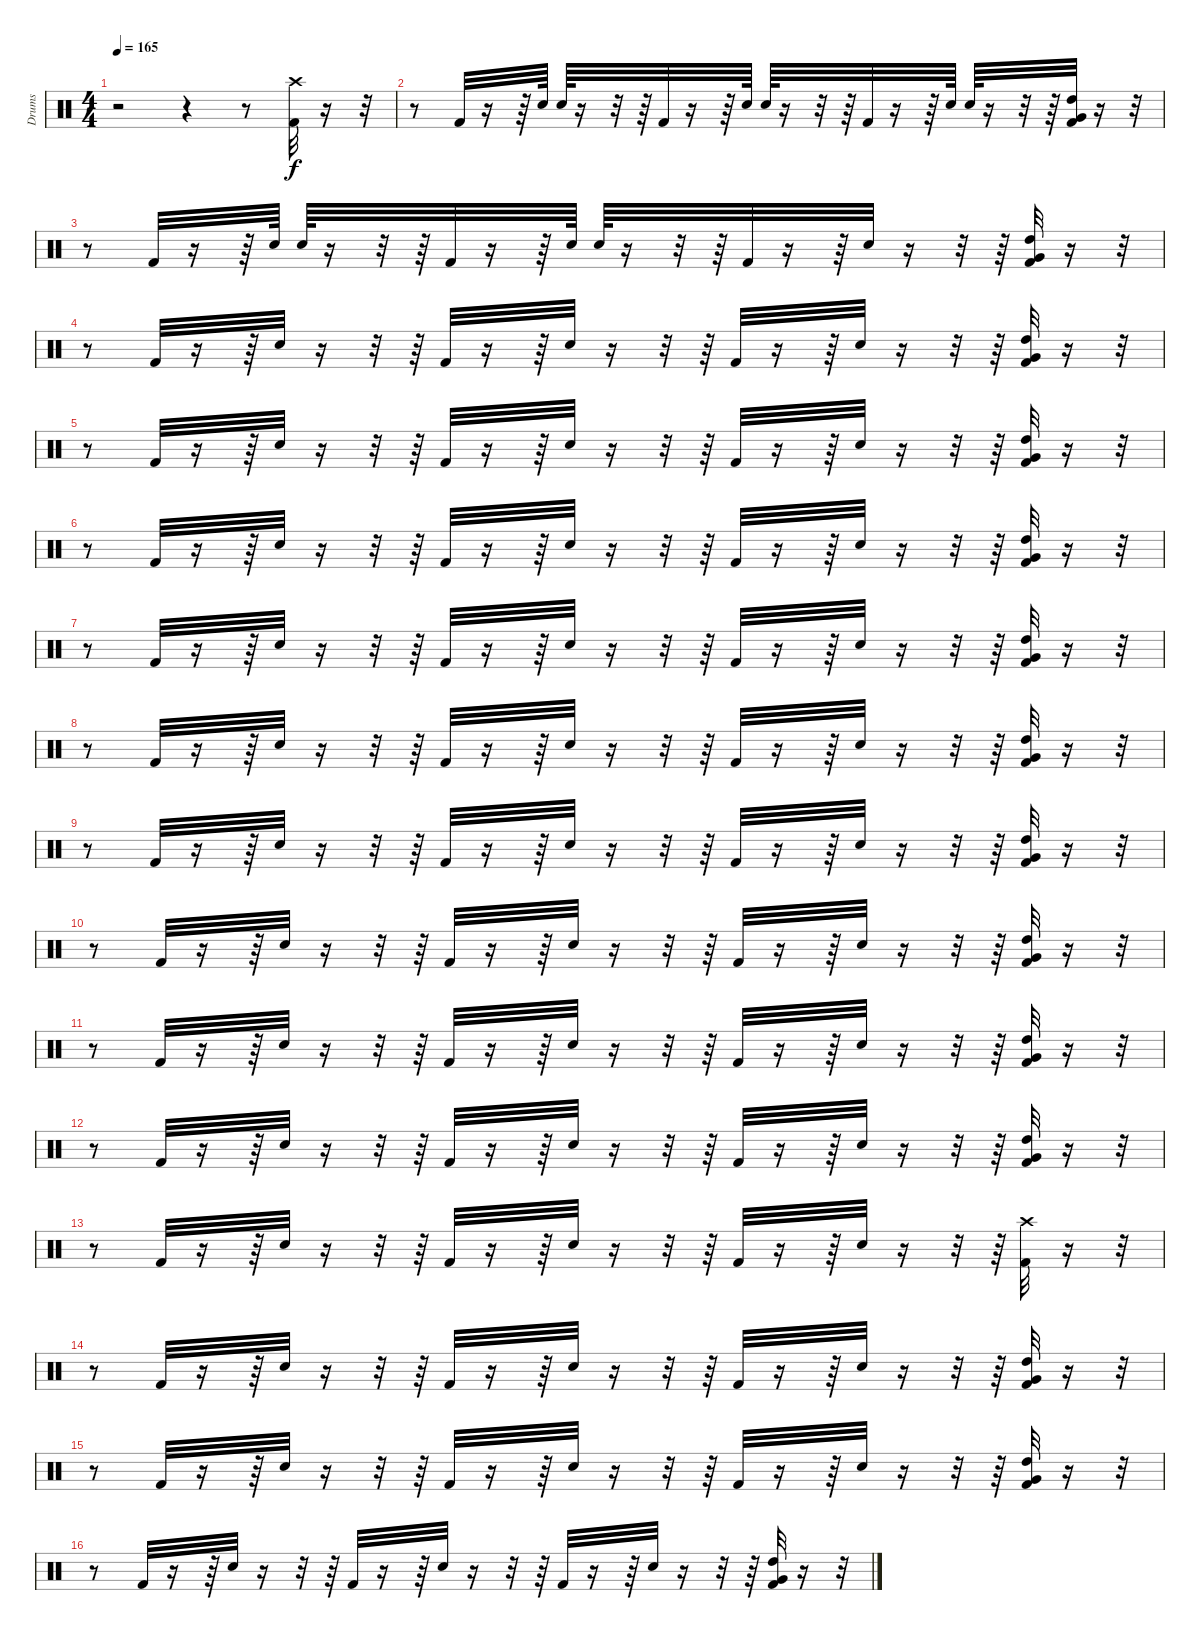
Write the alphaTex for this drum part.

\track ("Drums" "Drums") {instrument percussion}
\staff {score}
\articulation defaults
\ts (4 4)
\tempo 165
\clef neutral
\ks c
r.2{dy f} r.4 r.8 ("Kick (hit) 2" "Crash high (hit)").32 r.16 r.32 |
r.8 "Kick (hit) 2".32 r.16 r.64 "Snare (hit) 2".64 "Snare (hit) 2".64 r.16 r.32 r.64 "Kick (hit) 2".32 r.16 r.64 "Snare (hit) 2".64 "Snare (hit) 2".64 r.16 r.32 r.64 "Kick (hit) 2".32 r.16 r.64 "Snare (hit) 2".64 "Snare (hit) 2".64 r.16 r.32 r.64 ("Very Low Tom (hit)" "High Tom (hit)" "Kick (hit) 2").32 r.16 r.32 |
r.8 "Kick (hit) 2".32 r.16 r.64 "Snare (hit) 2".64 "Snare (hit) 2".64 r.16 r.32 r.64 "Kick (hit) 2".32 r.16 r.64 "Snare (hit) 2".64 "Snare (hit) 2".64 r.16 r.32 r.64 "Kick (hit) 2".32 r.16 r.64 "Snare (hit) 2".32 r.16 r.32 r.64 ("Very Low Tom (hit)" "High Tom (hit)" "Kick (hit) 2").32 r.16 r.32 |
r.8 "Kick (hit) 2".32 r.16 r.64 "Snare (hit) 2".32 r.16 r.32 r.64 "Kick (hit) 2".32 r.16 r.64 "Snare (hit) 2".32 r.16 r.32 r.64 "Kick (hit) 2".32 r.16 r.64 "Snare (hit) 2".32 r.16 r.32 r.64 ("Very Low Tom (hit)" "High Tom (hit)" "Kick (hit) 2").32 r.16 r.32 |
r.8 "Kick (hit) 2".32 r.16 r.64 "Snare (hit) 2".32 r.16 r.32 r.64 "Kick (hit) 2".32 r.16 r.64 "Snare (hit) 2".32 r.16 r.32 r.64 "Kick (hit) 2".32 r.16 r.64 "Snare (hit) 2".32 r.16 r.32 r.64 ("Very Low Tom (hit)" "High Tom (hit)" "Kick (hit) 2").32 r.16 r.32 |
r.8 "Kick (hit) 2".32 r.16 r.64 "Snare (hit) 2".32 r.16 r.32 r.64 "Kick (hit) 2".32 r.16 r.64 "Snare (hit) 2".32 r.16 r.32 r.64 "Kick (hit) 2".32 r.16 r.64 "Snare (hit) 2".32 r.16 r.32 r.64 ("Very Low Tom (hit)" "High Tom (hit)" "Kick (hit) 2").32 r.16 r.32 |
r.8 "Kick (hit) 2".32 r.16 r.64 "Snare (hit) 2".32 r.16 r.32 r.64 "Kick (hit) 2".32 r.16 r.64 "Snare (hit) 2".32 r.16 r.32 r.64 "Kick (hit) 2".32 r.16 r.64 "Snare (hit) 2".32 r.16 r.32 r.64 ("Very Low Tom (hit)" "High Tom (hit)" "Kick (hit) 2").32 r.16 r.32 |
r.8 "Kick (hit) 2".32 r.16 r.64 "Snare (hit) 2".32 r.16 r.32 r.64 "Kick (hit) 2".32 r.16 r.64 "Snare (hit) 2".32 r.16 r.32 r.64 "Kick (hit) 2".32 r.16 r.64 "Snare (hit) 2".32 r.16 r.32 r.64 ("Very Low Tom (hit)" "High Tom (hit)" "Kick (hit) 2").32 r.16 r.32 |
r.8 "Kick (hit) 2".32 r.16 r.64 "Snare (hit) 2".32 r.16 r.32 r.64 "Kick (hit) 2".32 r.16 r.64 "Snare (hit) 2".32 r.16 r.32 r.64 "Kick (hit) 2".32 r.16 r.64 "Snare (hit) 2".32 r.16 r.32 r.64 ("Very Low Tom (hit)" "High Tom (hit)" "Kick (hit) 2").32 r.16 r.32 |
r.8 "Kick (hit) 2".32 r.16 r.64 "Snare (hit) 2".32 r.16 r.32 r.64 "Kick (hit) 2".32 r.16 r.64 "Snare (hit) 2".32 r.16 r.32 r.64 "Kick (hit) 2".32 r.16 r.64 "Snare (hit) 2".32 r.16 r.32 r.64 ("Very Low Tom (hit)" "High Tom (hit)" "Kick (hit) 2").32 r.16 r.32 |
r.8 "Kick (hit) 2".32 r.16 r.64 "Snare (hit) 2".32 r.16 r.32 r.64 "Kick (hit) 2".32 r.16 r.64 "Snare (hit) 2".32 r.16 r.32 r.64 "Kick (hit) 2".32 r.16 r.64 "Snare (hit) 2".32 r.16 r.32 r.64 ("Very Low Tom (hit)" "High Tom (hit)" "Kick (hit) 2").32 r.16 r.32 |
r.8 "Kick (hit) 2".32 r.16 r.64 "Snare (hit) 2".32 r.16 r.32 r.64 "Kick (hit) 2".32 r.16 r.64 "Snare (hit) 2".32 r.16 r.32 r.64 "Kick (hit) 2".32 r.16 r.64 "Snare (hit) 2".32 r.16 r.32 r.64 ("Very Low Tom (hit)" "High Tom (hit)" "Kick (hit) 2").32 r.16 r.32 |
r.8 "Kick (hit) 2".32 r.16 r.64 "Snare (hit) 2".32 r.16 r.32 r.64 "Kick (hit) 2".32 r.16 r.64 "Snare (hit) 2".32 r.16 r.32 r.64 "Kick (hit) 2".32 r.16 r.64 "Snare (hit) 2".32 r.16 r.32 r.64 ("Crash high (hit)" "Kick (hit) 2").32 r.16 r.32 |
r.8 "Kick (hit) 2".32 r.16 r.64 "Snare (hit) 2".32 r.16 r.32 r.64 "Kick (hit) 2".32 r.16 r.64 "Snare (hit) 2".32 r.16 r.32 r.64 "Kick (hit) 2".32 r.16 r.64 "Snare (hit) 2".32 r.16 r.32 r.64 ("Very Low Tom (hit)" "High Tom (hit)" "Kick (hit) 2").32 r.16 r.32 |
r.8 "Kick (hit) 2".32 r.16 r.64 "Snare (hit) 2".32 r.16 r.32 r.64 "Kick (hit) 2".32 r.16 r.64 "Snare (hit) 2".32 r.16 r.32 r.64 "Kick (hit) 2".32 r.16 r.64 "Snare (hit) 2".32 r.16 r.32 r.64 ("Very Low Tom (hit)" "High Tom (hit)" "Kick (hit) 2").32 r.16 r.32 |
r.8 "Kick (hit) 2".32 r.16 r.64 "Snare (hit) 2".32 r.16 r.32 r.64 "Kick (hit) 2".32 r.16 r.64 "Snare (hit) 2".32 r.16 r.32 r.64 "Kick (hit) 2".32 r.16 r.64 "Snare (hit) 2".32 r.16 r.32 r.64 ("Very Low Tom (hit)" "High Tom (hit)" "Kick (hit) 2").32 r.16 r.32
